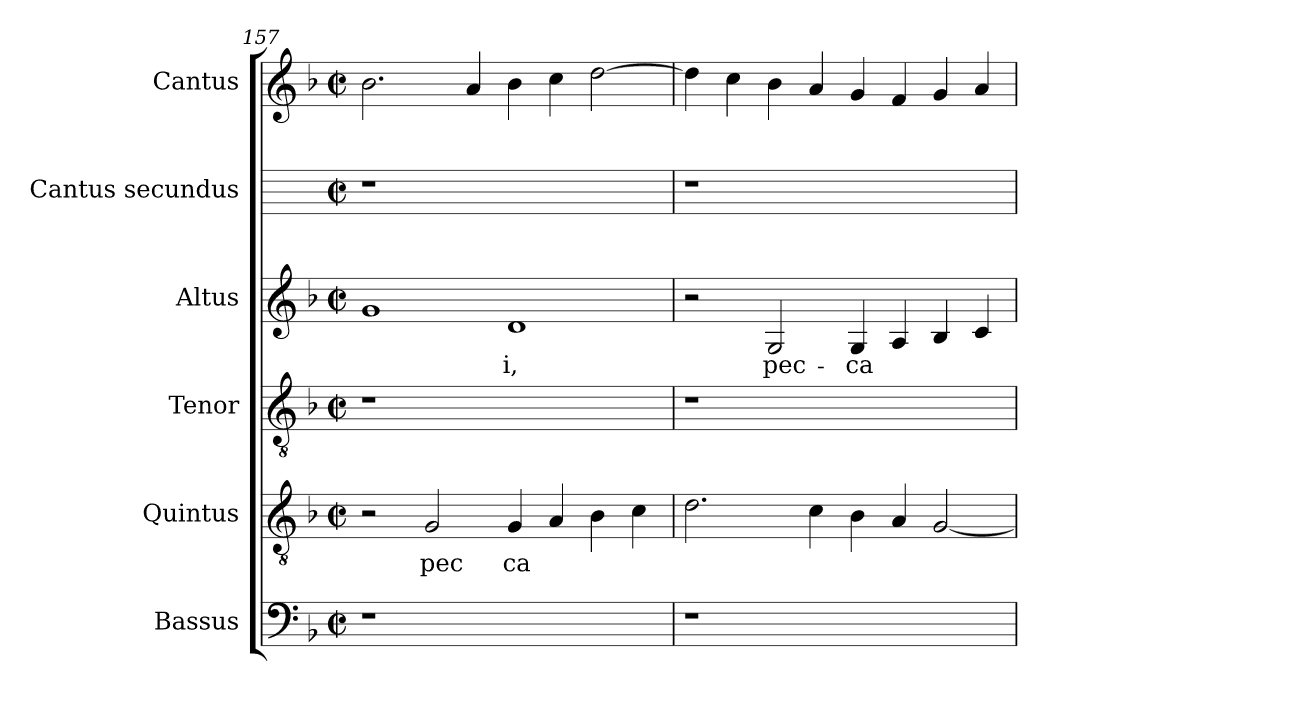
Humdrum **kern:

**kern	**kern	**text	**kern	**kern	**text	**kern	**kern	**text
*part6	*part5	*part5	*part4	*part3	*part3	*part2	*part1	*part1
*staff6	*staff5	*staff5	*staff4	*staff3	*staff3	*staff2	*staff1	*staff1
*I"Bassus	*I"Quintus	*	*I"Tenor	*I"Altus	*	*I"Cantus  secundus	*I"Cantus	*
*I'B	*I'Q	*	*I'T	*I'A	*	*	*I'C	*
*clefF4	*clefGv2	*	*clefGv2	*clefG2	*	*	*clefG2	*
*k[b-]	*k[b-]	*	*k[b-]	*k[b-]	*	*k[]	*k[b-]	*
*F:	*F:	*	*F:	*F:	*	*C:	*F:	*
*M2/2	*M2/2	*	*M2/2	*M2/2	*	*M2/2	*M2/2	*
*met(c|)	*met(c|)	*	*met(c|)	*met(c|)	*	*met(c|)	*met(c|)	*
=157	=157	=157	=157	=157	=157	=157	=157	=157
!	!	!	!	!	!LO:LY:b:cj	!	!	!LO:LY:b:cj
1r	2r	.	1r	1g	--	1r	2.b-\	--
!	!	!LO:LY:b:cj	!	!	!	!	!	!
.	2G/	pec	.	.	.	.	.	.
!	!	!	!	!	!	!	!	!LO:LY:b:cj
.	.	.	.	.	.	.	4a/	--
!	!	!LO:LY:b:cj	!	!	!LO:LY:b:cj	!	!	!LO:LY:b:cj
1ryy	4G/	ca	1ryy	1d	-i,	1ryy	4b-\	--
!	!	!LO:LY:b:cj	!	!	!	!	!	!LO:LY:b:cj
.	4A/	.	.	.	.	.	4cc\	--
!	!	!LO:LY:b:cj	!	!	!	!	!	!LO:LY:b:cj
.	4B-\	.	.	.	.	.	[>2dd\	--
!	!	!LO:LY:b:cj	!	!	!	!	!	!
.	4c\	.	.	.	.	.	.	.
=158	=158	=158	=158	=158	=158	=158	=158	=158
!	!	!LO:LY:b:cj	!	!	!	!	!	!LO:LY:b:cj
1r	2.d\	.	1r	2r	.	1r	4dd\]	--
!	!	!	!	!	!	!	!	!LO:LY:b:cj
.	.	.	.	.	.	.	4cc\	--
!	!	!	!	!	!LO:LY:b:cj	!	!	!LO:LY:b:cj
.	.	.	.	2G/	pec-	.	4b-\	--
!	!	!LO:LY:b:cj	!	!	!	!	!	!LO:LY:b:cj
.	4c\	.	.	.	.	.	4a/	--
!	!	!LO:LY:b:cj	!	!	!LO:LY:b:cj	!	!	!LO:LY:b:cj
1ryy	4B-\	.	1ryy	4G/	-ca-	1ryy	4g/	--
!	!	!LO:LY:b:cj	!	!	!LO:LY:b:cj	!	!	!LO:LY:b:cj
.	4A/	.	.	4A/	--	.	4f/	--
!	!	!LO:LY:b:cj	!	!	!LO:LY:b:cj	!	!	!LO:LY:b:cj
.	[<2G/	.	.	4B-/	--	.	4g/	--
!	!	!	!	!	!LO:LY:b:cj	!	!	!LO:LY:b:cj
.	.	.	.	4c/	--	.	4a/	--
=	=	=	=	=	=	=	=	=
*-	*-	*-	*-	*-	*-	*-	*-	*-
